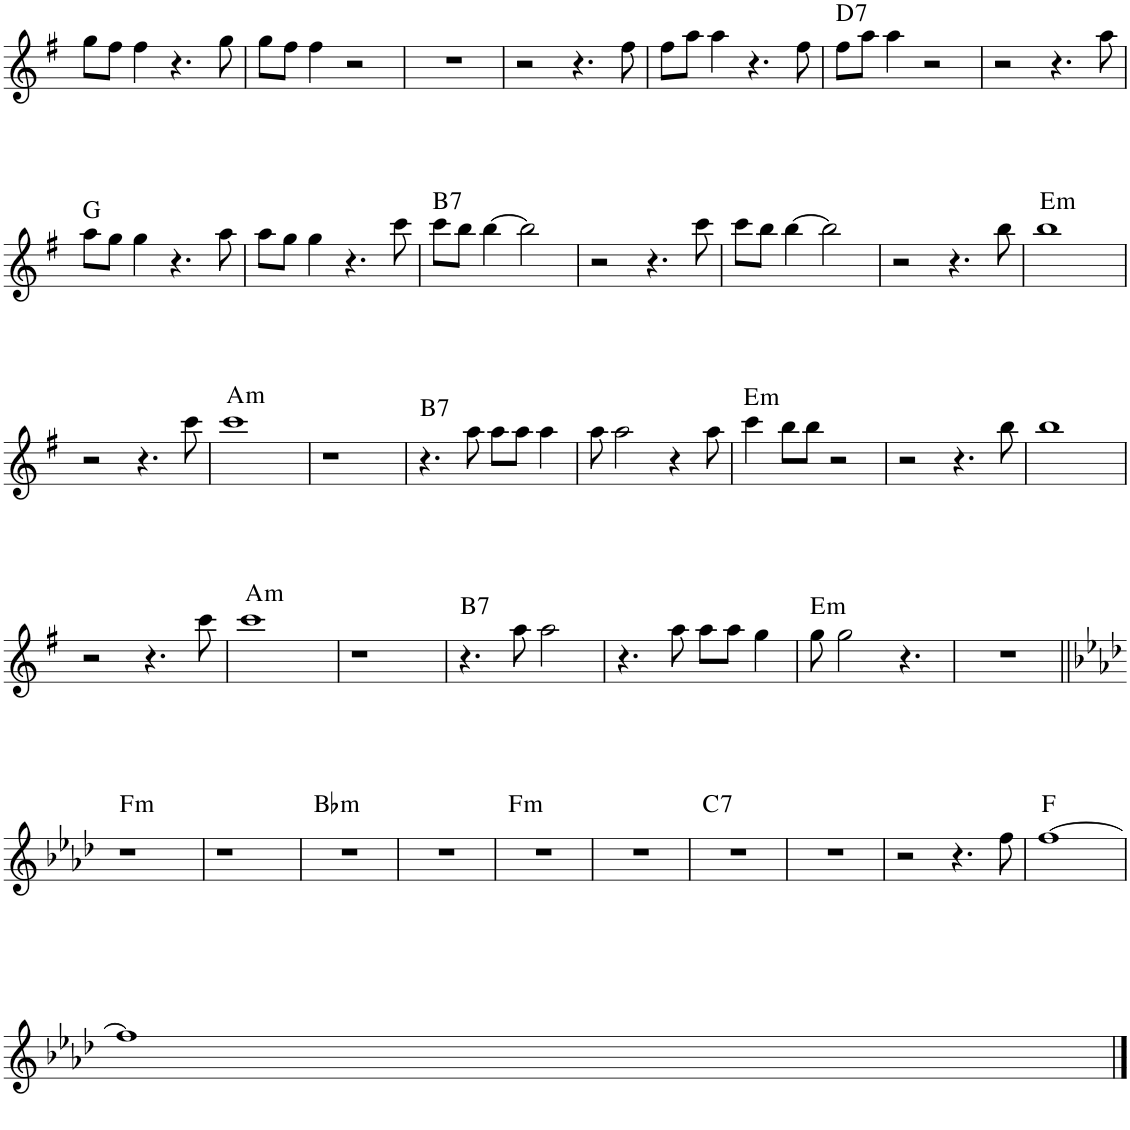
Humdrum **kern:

**kern	**harte
*part1	*part1
*staff1	*
*I"Piano	*
*I'Pno.	*
!!LO:PB:g=z
*clefG2	*
*k[f#]	*
*M4/4	*
=119	=119
8gg\L	.
8ff#\J	.
4ff#\	.
4.r	.
8gg\	.
=120	=120
8gg\L	.
8ff#\J	.
4ff#\	.
2r	.
=121	=121
1r	.
=122	=122
2r	.
4.r	.
8ff#\	.
=123	=123
8ff#\L	.
8aa\J	.
4aa\	.
4.r	.
8ff#\	.
=124	=124
!	!LO:H:kt=7
8ff#\L	D:7
8aa\J	.
4aa\	.
2r	.
=125	=125
2r	.
4.r	.
8aa\	.
!!LO:LB:g=z
=126	=126
8aa\L	G:maj
8gg\J	.
4gg\	.
4.r	.
8aa\	.
=127	=127
8aa\L	.
8gg\J	.
4gg\	.
4.r	.
8ccc\	.
=128	=128
!	!LO:H:kt=7
8ccc\L	B:7
8bb\J	.
[4bb\	.
2bb\]	.
=129	=129
2r	.
4.r	.
8ccc\	.
=130	=130
8ccc\L	.
8bb\J	.
[4bb\	.
2bb\]	.
=131	=131
2r	.
4.r	.
8bb\	.
=132	=132
!	!LO:H:kt=m
1bb	E:min
!!LO:LB:g=z
=133	=133
2r	.
4.r	.
8ccc\	.
=134	=134
!	!LO:H:kt=m
1ccc	A:min
=135	=135
1r	.
=136	=136
!	!LO:H:kt=7
4.r	B:7
8aa\	.
8aa\L	.
8aa\J	.
4aa\	.
=137	=137
8aa\	.
2aa\	.
4r	.
8aa\	.
=138	=138
!	!LO:H:kt=m
4ccc\	E:min
8bb\L	.
8bb\J	.
2r	.
=139	=139
2r	.
4.r	.
8bb\	.
=140	=140
1bb	.
!!LO:LB:g=z
=141	=141
2r	.
4.r	.
8ccc\	.
=142	=142
!	!LO:H:kt=m
1ccc	A:min
=143	=143
1r	.
=144	=144
!	!LO:H:kt=7
4.r	B:7
8aa\	.
2aa\	.
=145	=145
4.r	.
8aa\	.
8aa\L	.
8aa\J	.
4gg\	.
=146	=146
!	!LO:H:kt=m
8gg\	E:min
2gg\	.
4.r	.
=147	=147
1r	.
!!LO:LB:g=z
=148||	=148||
*k[b-e-a-d-]	*
!	!LO:H:kt=m
1r	F:min
=149	=149
1r	.
=150	=150
!	!LO:H:kt=m
1r	Bb:min
=151	=151
1r	.
=152	=152
!	!LO:H:kt=m
1r	F:min
=153	=153
1r	.
=154	=154
!	!LO:H:kt=7
1r	C:7
=155	=155
1r	.
=156	=156
2r	.
4.r	.
8ff\	.
=157	=157
[1ff	F:maj
!!LO:LB:g=z
=158	=158
1ff]	.
==	==
*-	*-
